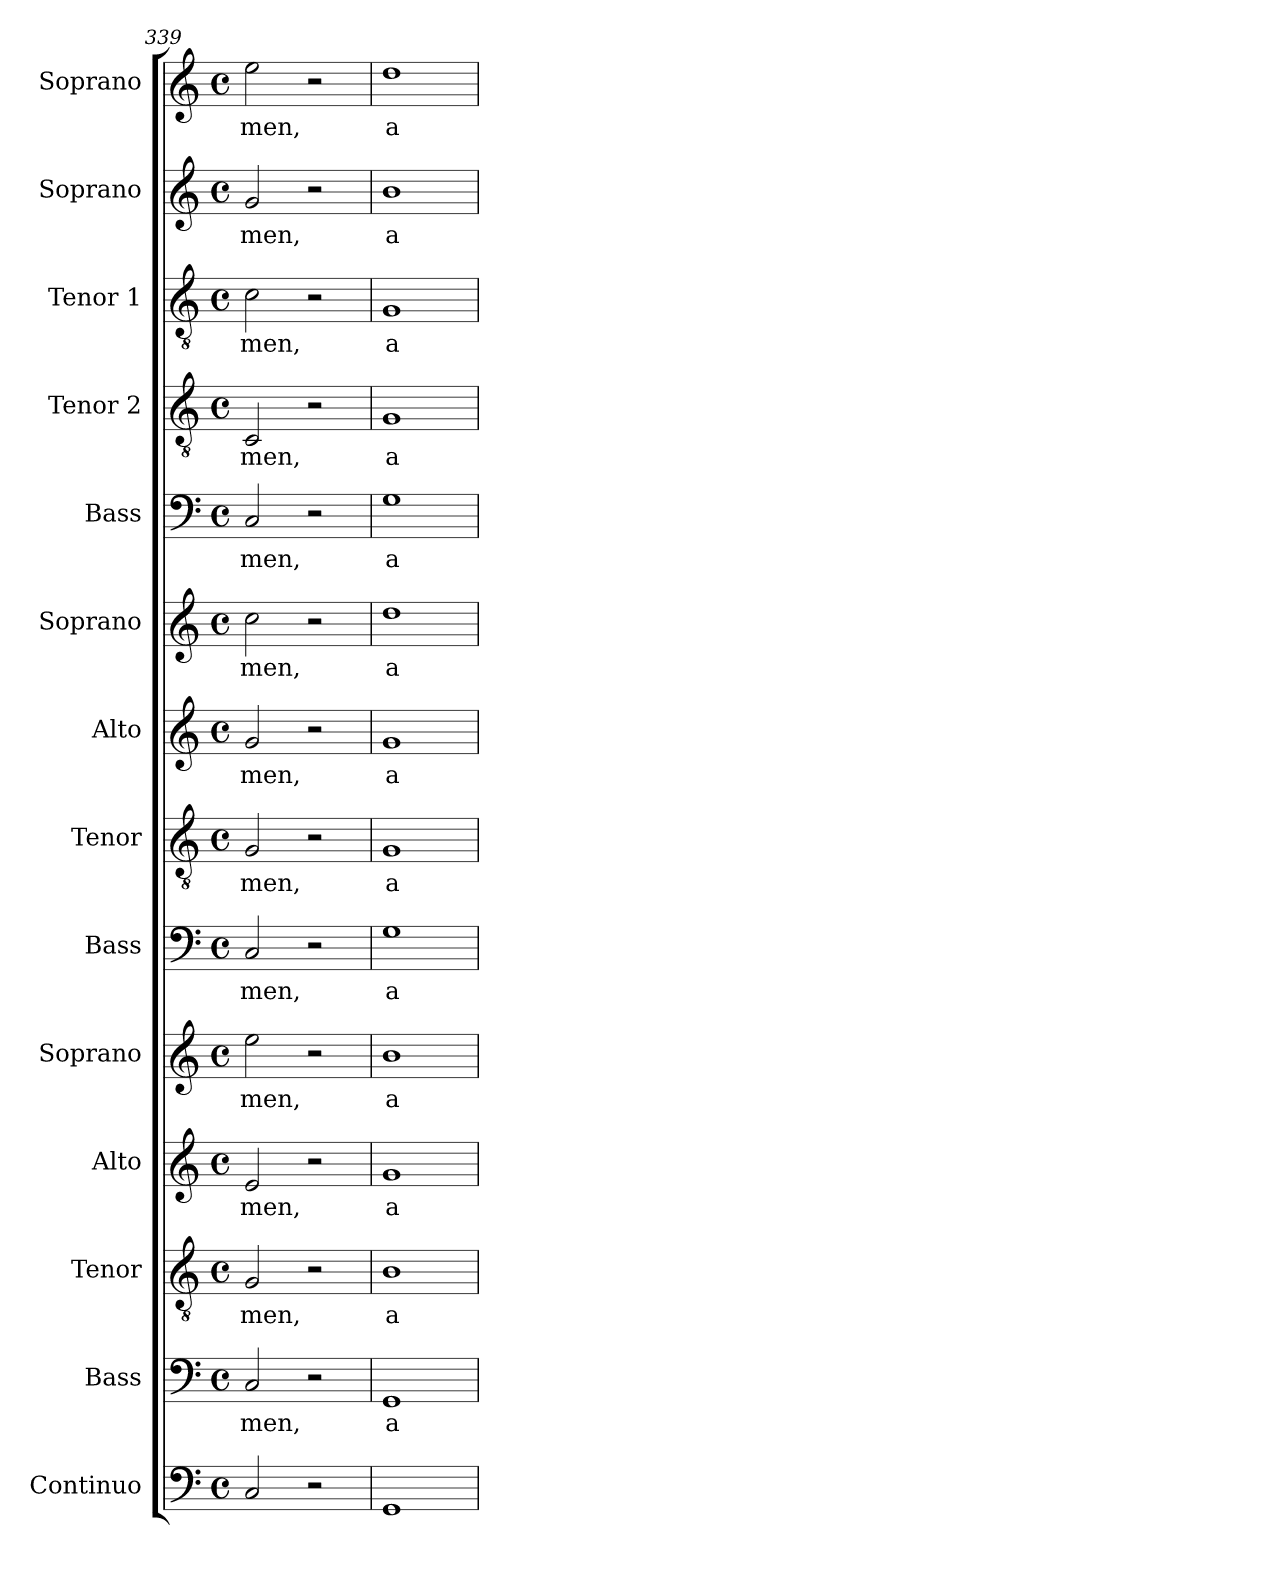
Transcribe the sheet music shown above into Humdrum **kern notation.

**kern	**kern	**text	**kern	**text	**kern	**text	**kern	**text	**kern	**text	**kern	**text	**kern	**text	**kern	**text	**kern	**text	**kern	**text	**kern	**text	**kern	**text	**kern	**text
*part14	*part13	*part13	*part12	*part12	*part11	*part11	*part10	*part10	*part9	*part9	*part8	*part8	*part7	*part7	*part6	*part6	*part5	*part5	*part4	*part4	*part3	*part3	*part2	*part2	*part1	*part1
*staff14	*staff13	*staff13	*staff12	*staff12	*staff11	*staff11	*staff10	*staff10	*staff9	*staff9	*staff8	*staff8	*staff7	*staff7	*staff6	*staff6	*staff5	*staff5	*staff4	*staff4	*staff3	*staff3	*staff2	*staff2	*staff1	*staff1
*I"Continuo	*I"Bass	*	*I"Tenor	*	*I"Alto	*	*I"Soprano	*	*I"Bass	*	*I"Tenor	*	*I"Alto	*	*I"Soprano	*	*I"Bass	*	*I"Tenor 2	*	*I"Tenor 1	*	*I"Soprano	*	*I"Soprano	*
*I'Cont.	*I'B.	*	*I'T.	*	*I'A.	*	*I'S.	*	*I'B.	*	*I'T.	*	*I'A.	*	*I'S.	*	*I'B.	*	*I'T2.	*	*I'T1.	*	*I'S.	*	*I'S.	*
*clefF4	*clefF4	*	*clefGv2	*	*clefG2	*	*clefG2	*	*clefF4	*	*clefGv2	*	*clefG2	*	*clefG2	*	*clefF4	*	*clefGv2	*	*clefGv2	*	*clefG2	*	*clefG2	*
*	*	*	*ITrd7c12	*	*	*	*	*	*	*	*ITrd7c12	*	*	*	*	*	*	*	*ITrd7c12	*	*ITrd7c12	*	*	*	*	*
*k[]	*k[]	*	*k[]	*	*k[]	*	*k[]	*	*k[]	*	*k[]	*	*k[]	*	*k[]	*	*k[]	*	*k[]	*	*k[]	*	*k[]	*	*k[]	*
*C:	*C:	*	*C:	*	*C:	*	*C:	*	*C:	*	*C:	*	*C:	*	*C:	*	*C:	*	*C:	*	*C:	*	*C:	*	*C:	*
*M4/4	*M4/4	*	*M4/4	*	*M4/4	*	*M4/4	*	*M4/4	*	*M4/4	*	*M4/4	*	*M4/4	*	*M4/4	*	*M4/4	*	*M4/4	*	*M4/4	*	*M4/4	*
*met(c)	*met(c)	*	*met(c)	*	*met(c)	*	*met(c)	*	*met(c)	*	*met(c)	*	*met(c)	*	*met(c)	*	*met(c)	*	*met(c)	*	*met(c)	*	*met(c)	*	*met(c)	*
=339	=339	=339	=339	=339	=339	=339	=339	=339	=339	=339	=339	=339	=339	=339	=339	=339	=339	=339	=339	=339	=339	=339	=339	=339	=339	=339
!	!	!LO:LY:b:color=#000000	!	!	!	!	!	!	!	!	!	!	!	!	!	!	!	!	!	!	!	!	!	!	!	!
!	!	!	!	!LO:LY:b:color=#000000	!	!	!	!	!	!	!	!	!	!	!	!	!	!	!	!	!	!	!	!	!	!
!	!	!	!	!	!	!LO:LY:b:color=#000000	!	!	!	!	!	!	!	!	!	!	!	!	!	!	!	!	!	!	!	!
!	!	!	!	!	!	!	!	!LO:LY:b:color=#000000	!	!	!	!	!	!	!	!	!	!	!	!	!	!	!	!	!	!
!	!	!	!	!	!	!	!	!	!	!LO:LY:b:color=#000000	!	!	!	!	!	!	!	!	!	!	!	!	!	!	!	!
!	!	!	!	!	!	!	!	!	!	!	!	!LO:LY:b:color=#000000	!	!	!	!	!	!	!	!	!	!	!	!	!	!
!	!	!	!	!	!	!	!	!	!	!	!	!	!	!LO:LY:b:color=#000000	!	!	!	!	!	!	!	!	!	!	!	!
!	!	!	!	!	!	!	!	!	!	!	!	!	!	!	!	!LO:LY:b:color=#000000	!	!	!	!	!	!	!	!	!	!
!	!	!	!	!	!	!	!	!	!	!	!	!	!	!	!	!	!	!LO:LY:b:color=#000000	!	!	!	!	!	!	!	!
!	!	!	!	!	!	!	!	!	!	!	!	!	!	!	!	!	!	!	!	!LO:LY:b:color=#000000	!	!	!	!	!	!
!	!	!	!	!	!	!	!	!	!	!	!	!	!	!	!	!	!	!	!	!	!	!LO:LY:b:color=#000000	!	!	!	!
!	!	!	!	!	!	!	!	!	!	!	!	!	!	!	!	!	!	!	!	!	!	!	!	!LO:LY:b:color=#000000	!	!
!	!	!	!	!	!	!	!	!	!	!	!	!	!	!	!	!	!	!	!	!	!	!	!	!	!	!LO:LY:b:color=#000000
2Ci/	2Ci/	-men,	2GGi/	-men,	2ei/	-men,	2eei\	-men,	2Ci/	-men,	2GGi/	-men,	2gi/	-men,	2cci\	-men,	2Ci/	-men,	2CCi/	-men,	2Ci\	-men,	2gi/	-men,	2eei\	-men,
2r	2r	.	2r	.	2r	.	2r	.	2r	.	2r	.	2r	.	2r	.	2r	.	2r	.	2r	.	2r	.	2r	.
=340	=340	=340	=340	=340	=340	=340	=340	=340	=340	=340	=340	=340	=340	=340	=340	=340	=340	=340	=340	=340	=340	=340	=340	=340	=340	=340
!	!	!LO:LY:b:color=#000000	!	!	!	!	!	!	!	!	!	!	!	!	!	!	!	!	!	!	!	!	!	!	!	!
!	!	!	!	!LO:LY:b:color=#000000	!	!	!	!	!	!	!	!	!	!	!	!	!	!	!	!	!	!	!	!	!	!
!	!	!	!	!	!	!LO:LY:b:color=#000000	!	!	!	!	!	!	!	!	!	!	!	!	!	!	!	!	!	!	!	!
!	!	!	!	!	!	!	!	!LO:LY:b:color=#000000	!	!	!	!	!	!	!	!	!	!	!	!	!	!	!	!	!	!
!	!	!	!	!	!	!	!	!	!	!LO:LY:b:color=#000000	!	!	!	!	!	!	!	!	!	!	!	!	!	!	!	!
!	!	!	!	!	!	!	!	!	!	!	!	!LO:LY:b:color=#000000	!	!	!	!	!	!	!	!	!	!	!	!	!	!
!	!	!	!	!	!	!	!	!	!	!	!	!	!	!LO:LY:b:color=#000000	!	!	!	!	!	!	!	!	!	!	!	!
!	!	!	!	!	!	!	!	!	!	!	!	!	!	!	!	!LO:LY:b:color=#000000	!	!	!	!	!	!	!	!	!	!
!	!	!	!	!	!	!	!	!	!	!	!	!	!	!	!	!	!	!LO:LY:b:color=#000000	!	!	!	!	!	!	!	!
!	!	!	!	!	!	!	!	!	!	!	!	!	!	!	!	!	!	!	!	!LO:LY:b:color=#000000	!	!	!	!	!	!
!	!	!	!	!	!	!	!	!	!	!	!	!	!	!	!	!	!	!	!	!	!	!LO:LY:b:color=#000000	!	!	!	!
!	!	!	!	!	!	!	!	!	!	!	!	!	!	!	!	!	!	!	!	!	!	!	!	!LO:LY:b:color=#000000	!	!
!	!	!	!	!	!	!	!	!	!	!	!	!	!	!	!	!	!	!	!	!	!	!	!	!	!	!LO:LY:b:color=#000000
1GGi	1GGi	a-	1BBi	a-	1gi	a-	1bi	a-	1Gi	a-	1GGi	a-	1gi	a-	1ddi	a-	1Gi	a-	1GGi	a-	1GGi	a-	1bi	a-	1ddi	a-
=	=	=	=	=	=	=	=	=	=	=	=	=	=	=	=	=	=	=	=	=	=	=	=	=	=	=
*-	*-	*-	*-	*-	*-	*-	*-	*-	*-	*-	*-	*-	*-	*-	*-	*-	*-	*-	*-	*-	*-	*-	*-	*-	*-	*-
